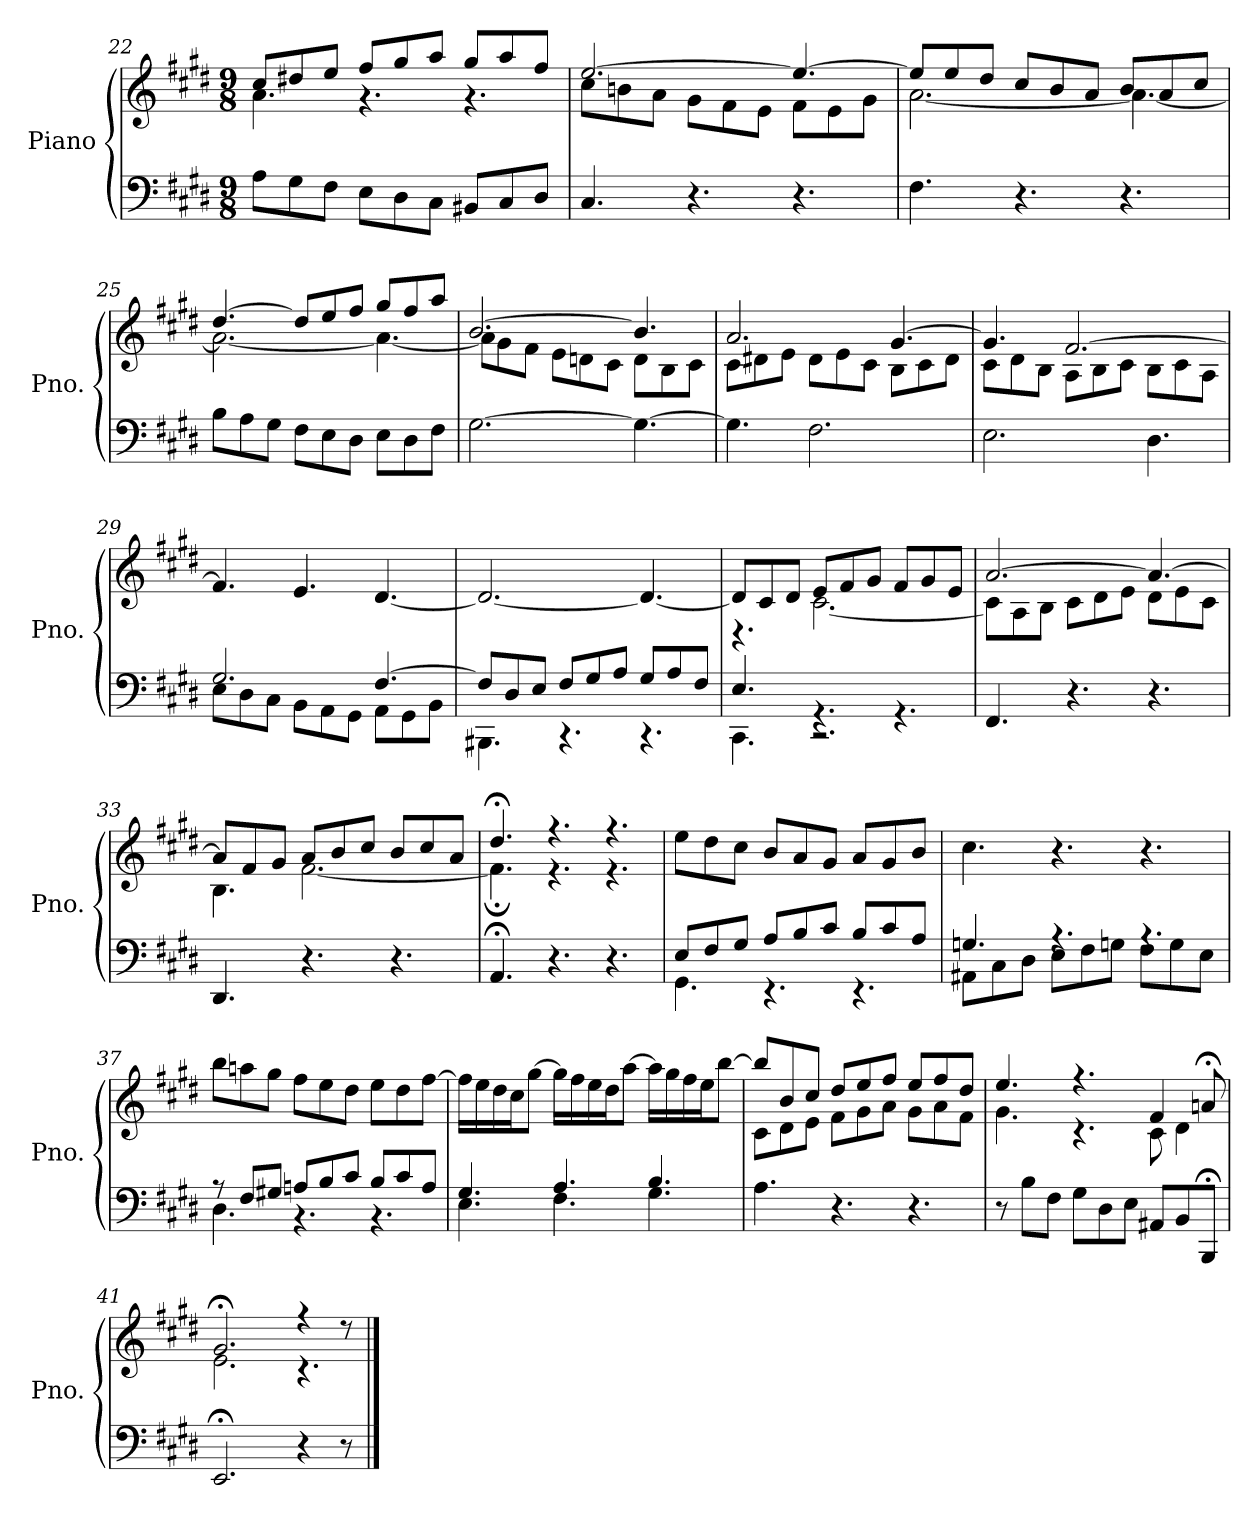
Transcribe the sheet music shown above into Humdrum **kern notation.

**kern	**kern
*part1	*part1
*staff2	*staff1
*I"Piano	*
*I'Pno.	*
*clefF4	*clefG2
*k[f#c#g#d#]	*k[f#c#g#d#]
*M9/8	*M9/8
=22	=22
*	*^
8A\L	8cc#/L	4.a\
8G#\	8dd#X/	.
8F#\J	8ee/J	.
8E\L	8ff#/L	4.r
8D#\	8gg#/	.
8C#\J	8aa/J	.
8BB#X/L	8gg#/L	4.r
8C#/	8aa/	.
8D#/J	8ff#/J	.
=23	=23	=23
4.C#/	[2.ee/	8cc#\L
.	.	8bn\
.	.	8a\J
4.r	.	8g#\L
.	.	8f#\
.	.	8e\J
4.r	4.ee/_	8f#\L
.	.	8e\
.	.	8g#\J
!!LO:LB:g=z	!!
=24	=24	=24
4.F#\	8ee/L]	[2.a\
.	8ee/	.
.	8dd#/J	.
4.r	8cc#/L	.
.	8b/	.
.	8a/J	.
4.r	8b/L	4.a\_
.	8a/	.
.	8cc#/J	.
=25	=25	=25
8B\L	[4.dd#/	2.a\_
8A\	.	.
8G#\J	.	.
8F#\L	8dd#/L]	.
8E\	8ee/	.
8D#\J	8ff#/J	.
8E\L	8gg#/L	4.a\_
8D#\	8ff#/	.
8F#\J	8aa/J	.
=26	=26	=26
[2.G#\	[2.b/	8a\L]
.	.	8g#\
.	.	8f#\J
.	.	8e\L
.	.	8dn\
.	.	8c#\J
4.G#\_	4.b/]	8d\L
.	.	8B\
.	.	8c#\J
!!LO:LB:g=z	!!
=27	=27	=27
4.G#\]	2.a/	8c#\L
.	.	8d#X\
.	.	8e\J
2.F#\	.	8d#\L
.	.	8e\
.	.	8c#\J
.	[4.g#/	8B\L
.	.	8c#\
.	.	8d#\J
=28	=28	=28
2.E\	4.g#/]	8c#\L
.	.	8d#\
.	.	8B\J
.	[2.f#/	8A\L
.	.	8B\
.	.	8c#\J
4.D#\	.	8B\L
.	.	8c#\
.	.	8A\J
*	*v	*v
=29	=29
*^	*
2.G#/	8E\L	4.f#/]
.	8D#\	.
.	8C#\J	.
.	8BB\L	4.e/
.	8AA\	.
.	8GG#\J	.
[4.F#/	8AA\L	[4.d#/
.	8GG#\	.
.	8BB\J	.
=30	=30	=30
8F#/L]	4.BBB#X\	2.d#/_
8D#/	.	.
8E/J	.	.
8F#/L	4.r	.
8G#/	.	.
8A/J	.	.
8G#/L	4.r	4.d#/_
8A/	.	.
8F#/J	.	.
!!LO:LB:g=z
=31	=31	=31
*	*	*^
4.E/	4.CC#\	8d#/L]	4.r
.	.	8c#/	.
.	.	8d#/J	.
4.rGG	2.r	8e/L	[2.c#\
.	.	8f#/	.
.	.	8g#/J	.
4.rGG	.	8f#/L	.
.	.	8g#/	.
.	.	8e/J	.
*v	*v	*	*
=32	=32	=32
4.FF#/	[2.a/	8c#\L]
.	.	8A\
.	.	8B\J
4.r	.	8c#\L
.	.	8d#\
.	.	8e\J
4.r	4.a/_	8d#\L
.	.	8e\
.	.	8c#\J
=33	=33	=33
4.DD#/	8a/L]	4.B\
.	8f#/	.
.	8g#/J	.
4.r	8a/L	[2.f#\
.	8b/	.
.	8cc#/J	.
4.r	8b/L	.
.	8cc#/	.
.	8a/J	.
=34	=34	=34
4.AA;</	4.dd#;</	4.f#;\]
4.r	4.r	4.r
4.r	4.r	4.r
*	*v	*v
!!LO:LB:g=z
=35	=35
*^	*
8E/L	4.GG#\	8ee\L
8F#/	.	8dd#\
8G#/J	.	8cc#\J
8A/L	4.r	8b/L
8B/	.	8a/
8c#/J	.	8g#/J
8B/L	4.r	8a/L
8c#/	.	8g#/
8A/J	.	8b/J
=36	=36	=36
4.Gn/	8AA#X\L	4.cc#\
.	8C#\	.
.	8D#\J	.
4.rA	8E\L	4.r
.	8F#\	.
.	8Gn\J	.
4.rA	8F#\L	4.r
.	8G\	.
.	8E\J	.
=37	=37	=37
8r	4.D#\	8bb\L
8F#/L	.	8aan\
8G#X/J	.	8gg#\J
8An/L	4.r	8ff#\L
8B/	.	8ee\
8c#/J	.	8dd#\J
8B/L	4.r	8ee\L
8c#/	.	8dd#\
8A/J	.	[8ff#\J
!!LO:PB:g=z
=38	=38	=38
4.G#/	4.E\	16ff#\LL]
.	.	16ee\
.	.	16dd#\
.	.	16cc#\J
.	.	[8gg#\J
4.A/	4.F#\	16gg#\LL]
.	.	16ff#\
.	.	16ee\
.	.	16dd#\J
.	.	[8aa\J
4.B/	4.G#\	16aa\LL]
.	.	16gg#\
.	.	16ff#\
.	.	16ee\J
.	.	[8bb\J
*v	*v	*
=39	=39
*	*^
4.A\	8bb/L]	8c#\L
.	8b/	8d#\
.	8cc#/J	8e\J
4.r	8dd#/L	8f#\L
.	8ee/	8g#\
.	8ff#/J	8a\J
4.r	8ee/L	8g#\L
.	8ff#/	8a\
.	8dd#/J	8f#\J
=40	=40	=40
8r	4.ee/	4.g#\
8B\L	.	.
8F#\J	.	.
8G#\L	4.r	4.r
8D#\	.	.
8E\J	.	.
8AA#X/L	4f#/	8c#\
8BB/	.	4d#\
8BBB;/J	8an;</	.
=41	=41	=41
2.EE;</	2.g#;</	2.e\
4r	4r	4.r
8r	8r	.
*	*v	*v
==	==
*-	*-
